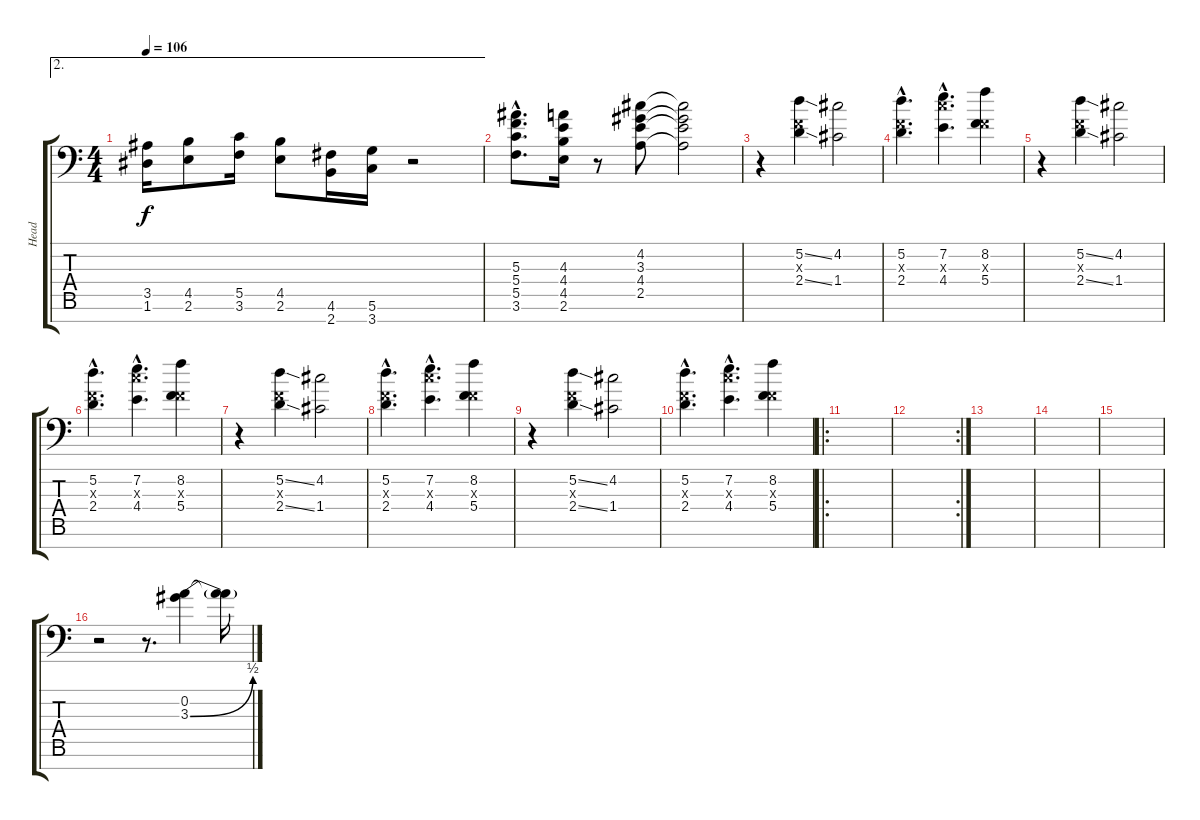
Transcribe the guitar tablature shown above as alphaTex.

\track ("Head" "Head") {instrument distortionguitar}
\staff {score tabs}
\tuning (D4 A3 F3 C3 G2 D2 A1) {hide}
\ae 2
\ts (4 4)
\tempo 106
\clef f4
\ks c
(3.5 1.6).16{dy f} (4.5 2.6).8 (5.5 3.6).16 (4.5 2.6).8 (4.6 2.7).16 (5.6 3.7).16 r.2 |
(5.3{hac} 5.4{hac} 5.5{hac} 3.6{hac}).8{d} (4.3 4.4 4.5 2.6).16 r.8 (4.2 3.3 4.4 2.5).8 (4.2{t} 3.3{t} 4.4{t} 2.5{t}).2 |
r.4 (5.2{ss} 0.3{x} 2.4{ss}).4 (4.2 1.4).2 |
(5.2{hac} 0.3{hac x} 2.4{hac}).4{d} (7.2{hac} 7.3{hac x} 4.4{hac}).4{d} (8.2 0.3{x} 5.4).4 |
r.4 (5.2{ss} 0.3{x} 2.4{ss}).4 (4.2 1.4).2 |
(5.2{hac} 0.3{hac x} 2.4{hac}).4{d} (7.2{hac} 7.3{hac x} 4.4{hac}).4{d} (8.2 0.3{x} 5.4).4 |
r.4 (5.2{ss} 0.3{x} 2.4{ss}).4 (4.2 1.4).2 |
(5.2{hac} 0.3{hac x} 2.4{hac}).4{d} (7.2{hac} 7.3{hac x} 4.4{hac}).4{d} (8.2 0.3{x} 5.4).4 |
r.4 (5.2{ss} 0.3{x} 2.4{ss}).4 (4.2 1.4).2 |
(5.2{hac} 0.3{hac x} 2.4{hac}).4{d} (7.2{hac} 7.3{hac x} 4.4{hac}).4{d} (8.2 0.3{x} 5.4).4 |
\ro
|
\rc 2
|
|
|
|
r.2 r.8{d} (0.2 3.3{be (bend 0 0 60 2)}).4 (0.2{t} 3.3{t}).16
